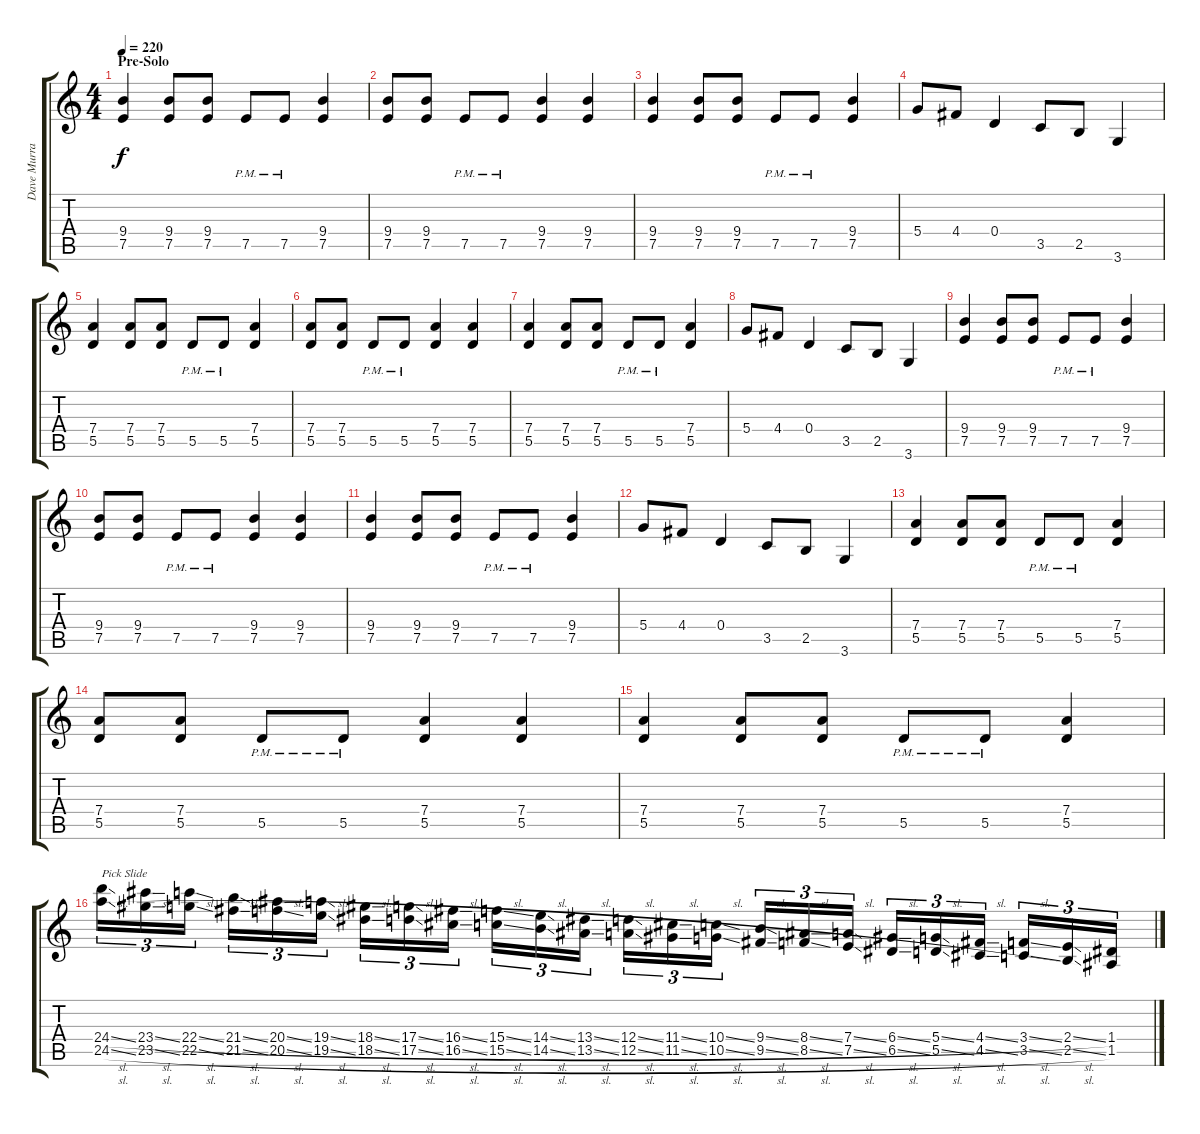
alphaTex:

\track ("Dave Murray (Guitar-1)" "Dave Murra") {instrument distortionguitar}
\staff {score tabs}
\tuning (E4 B3 G3 D3 A2 E2) {hide}
\ts (4 4)
\section ("" "Pre-Solo")
\tempo 220
\clef g2
\ks c
(9.4 7.5).4{dy f} (9.4 7.5).8 (9.4 7.5).8 7.5{pm}.8 7.5{pm}.8 (9.4 7.5).4 |
(9.4 7.5).8 (9.4 7.5).8 7.5{pm}.8 7.5{pm}.8 (9.4 7.5).4 (9.4 7.5).4 |
(9.4 7.5).4 (9.4 7.5).8 (9.4 7.5).8 7.5{pm}.8 7.5{pm}.8 (9.4 7.5).4 |
5.4.8 4.4.8 0.4.4 3.5.8 2.5.8 3.6.4 |
(7.4 5.5).4 (7.4 5.5).8 (7.4 5.5).8 5.5{pm}.8 5.5{pm}.8 (7.4 5.5).4 |
(7.4 5.5).8 (7.4 5.5).8 5.5{pm}.8 5.5{pm}.8 (7.4 5.5).4 (7.4 5.5).4 |
(7.4 5.5).4 (7.4 5.5).8 (7.4 5.5).8 5.5{pm}.8 5.5{pm}.8 (7.4 5.5).4 |
5.4.8 4.4.8 0.4.4 3.5.8 2.5.8 3.6.4 |
(9.4 7.5).4 (9.4 7.5).8 (9.4 7.5).8 7.5{pm}.8 7.5{pm}.8 (9.4 7.5).4 |
(9.4 7.5).8 (9.4 7.5).8 7.5{pm}.8 7.5{pm}.8 (9.4 7.5).4 (9.4 7.5).4 |
(9.4 7.5).4 (9.4 7.5).8 (9.4 7.5).8 7.5{pm}.8 7.5{pm}.8 (9.4 7.5).4 |
5.4.8 4.4.8 0.4.4 3.5.8 2.5.8 3.6.4 |
(7.4 5.5).4 (7.4 5.5).8 (7.4 5.5).8 5.5{pm}.8 5.5{pm}.8 (7.4 5.5).4 |
(7.4 5.5).8 (7.4 5.5).8 5.5{pm}.8 5.5{pm}.8 (7.4 5.5).4 (7.4 5.5).4 |
(7.4 5.5).4 (7.4 5.5).8 (7.4 5.5).8 5.5{pm}.8 5.5{pm}.8 (7.4 5.5).4 |
(24.4{sl} 24.5{sl}).16{tu (3 2) txt "Pick Slide"} (23.4{sl} 23.5{sl}).16{tu (3 2)} (22.4{sl} 22.5{sl}).16{tu (3 2)} (21.4{sl} 21.5{sl}).16{tu (3 2)} (20.4{sl} 20.5{sl}).16{tu (3 2)} (19.4{sl} 19.5{sl}).16{tu (3 2)} (18.4{sl} 18.5{sl}).16{tu (3 2)} (17.4{sl} 17.5{sl}).16{tu (3 2)} (16.4{sl} 16.5{sl}).16{tu (3 2)} (15.4{sl} 15.5{sl}).16{tu (3 2)} (14.4{sl} 14.5{sl}).16{tu (3 2)} (13.4{sl} 13.5{sl}).16{tu (3 2)} (12.4{sl} 12.5{sl}).16{tu (3 2)} (11.4{sl} 11.5{sl}).16{tu (3 2)} (10.4{sl} 10.5{sl}).16{tu (3 2)} (9.4{sl} 9.5{sl}).16{tu (3 2)} (8.4{sl} 8.5{sl}).16{tu (3 2)} (7.4{sl} 7.5{sl}).16{tu (3 2)} (6.4{sl} 6.5{sl}).16{tu (3 2)} (5.4{sl} 5.5{sl}).16{tu (3 2)} (4.4{sl} 4.5{sl}).16{tu (3 2)} (3.4{sl} 3.5{sl}).16{tu (3 2)} (2.4{sl} 2.5{sl}).16{tu (3 2)} (1.4 1.5).16{tu (3 2)}
